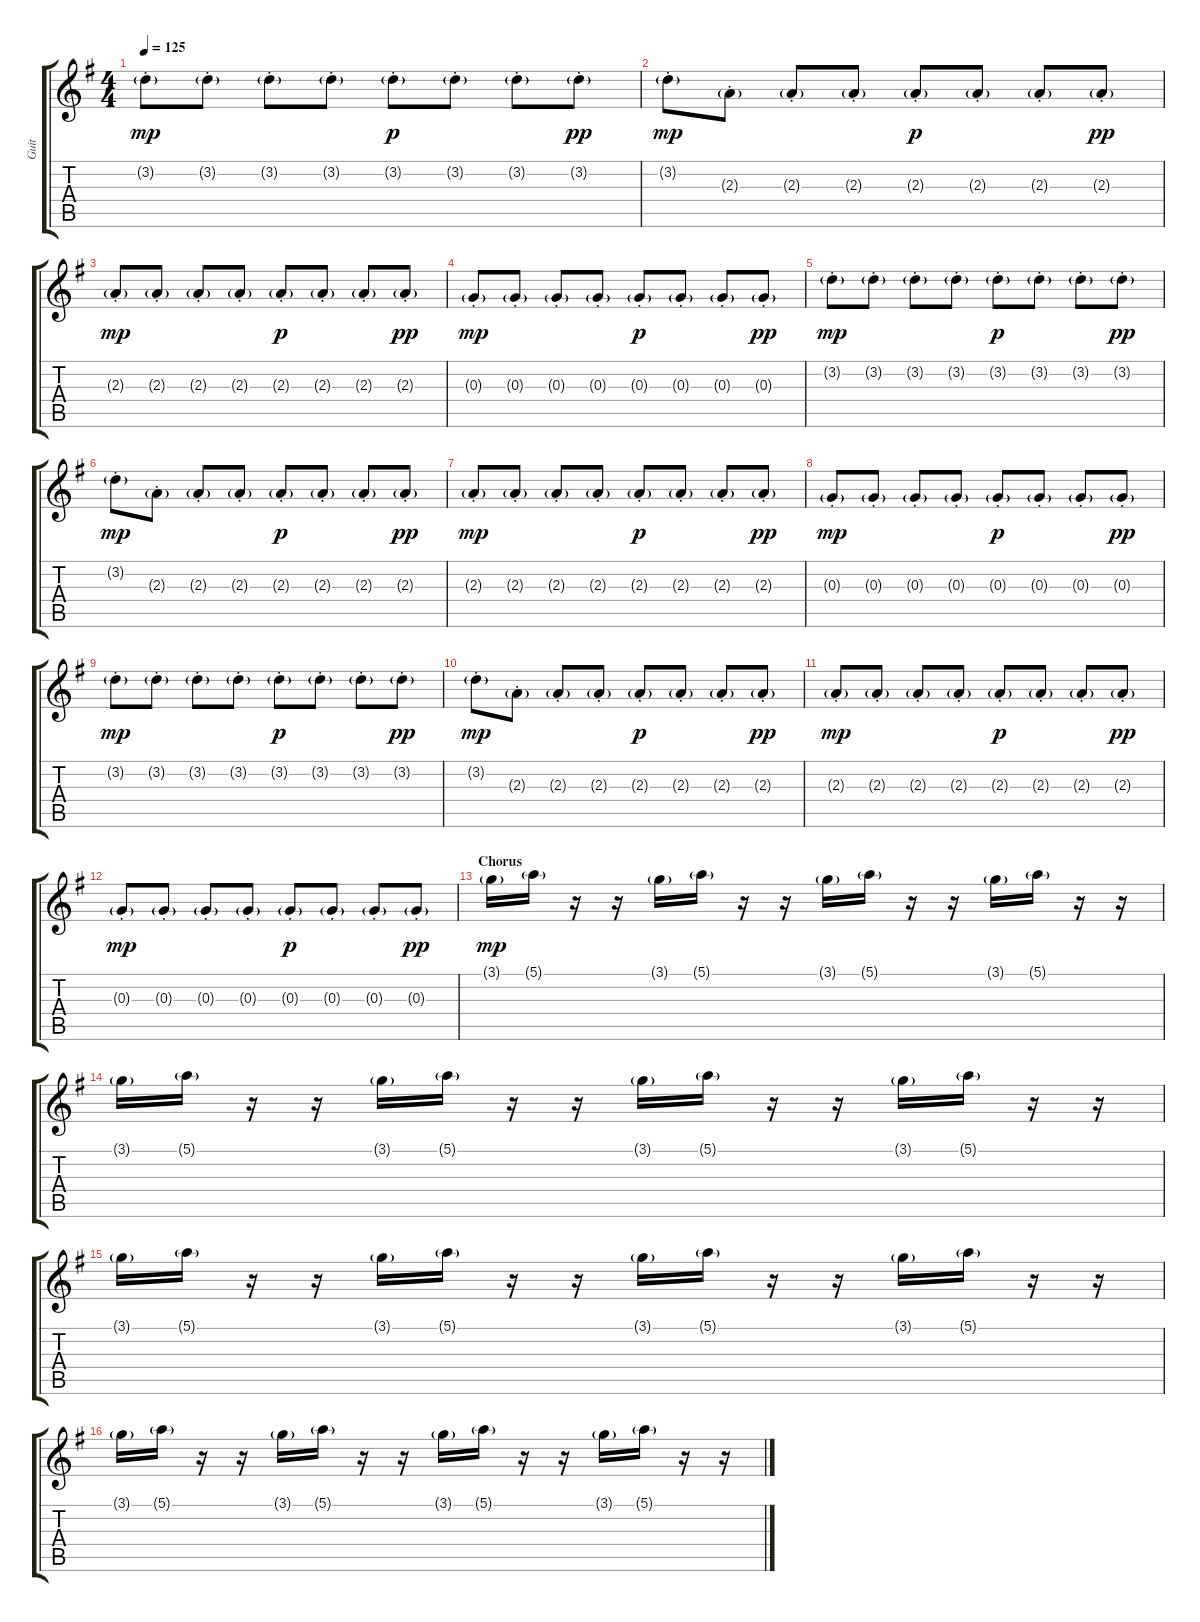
\track ("Guit" "Guit") {instrument electricguitarjazz}
\staff {score tabs}
\tuning (E4 B3 G3 D3 A2 E2) {hide}
\ts (4 4)
\tempo 125
\clef g2
\ks g
3.2{g st}.8{dy mp} 3.2{g st}.8 3.2{g st}.8 3.2{g st}.8 3.2{g st}.8{dy p} 3.2{g st}.8 3.2{g st}.8 3.2{g st}.8{dy pp} |
3.2{g st}.8{dy mp} 2.3{g st}.8 2.3{g st}.8 2.3{g st}.8 2.3{g st}.8{dy p} 2.3{g st}.8 2.3{g st}.8 2.3{g st}.8{dy pp} |
2.3{g st}.8{dy mp} 2.3{g st}.8 2.3{g st}.8 2.3{g st}.8 2.3{g st}.8{dy p} 2.3{g st}.8 2.3{g st}.8 2.3{g st}.8{dy pp} |
0.3{g st}.8{dy mp} 0.3{g st}.8 0.3{g st}.8 0.3{g st}.8 0.3{g st}.8{dy p} 0.3{g st}.8 0.3{g st}.8 0.3{g st}.8{dy pp} |
3.2{g st}.8{dy mp} 3.2{g st}.8 3.2{g st}.8 3.2{g st}.8 3.2{g st}.8{dy p} 3.2{g st}.8 3.2{g st}.8 3.2{g st}.8{dy pp} |
3.2{g st}.8{dy mp} 2.3{g st}.8 2.3{g st}.8 2.3{g st}.8 2.3{g st}.8{dy p} 2.3{g st}.8 2.3{g st}.8 2.3{g st}.8{dy pp} |
2.3{g st}.8{dy mp} 2.3{g st}.8 2.3{g st}.8 2.3{g st}.8 2.3{g st}.8{dy p} 2.3{g st}.8 2.3{g st}.8 2.3{g st}.8{dy pp} |
0.3{g st}.8{dy mp} 0.3{g st}.8 0.3{g st}.8 0.3{g st}.8 0.3{g st}.8{dy p} 0.3{g st}.8 0.3{g st}.8 0.3{g st}.8{dy pp} |
3.2{g st}.8{dy mp} 3.2{g st}.8 3.2{g st}.8 3.2{g st}.8 3.2{g st}.8{dy p} 3.2{g st}.8 3.2{g st}.8 3.2{g st}.8{dy pp} |
3.2{g st}.8{dy mp} 2.3{g st}.8 2.3{g st}.8 2.3{g st}.8 2.3{g st}.8{dy p} 2.3{g st}.8 2.3{g st}.8 2.3{g st}.8{dy pp} |
2.3{g st}.8{dy mp} 2.3{g st}.8 2.3{g st}.8 2.3{g st}.8 2.3{g st}.8{dy p} 2.3{g st}.8 2.3{g st}.8 2.3{g st}.8{dy pp} |
0.3{g st}.8{dy mp} 0.3{g st}.8 0.3{g st}.8 0.3{g st}.8 0.3{g st}.8{dy p} 0.3{g st}.8 0.3{g st}.8 0.3{g st}.8{dy pp} |
\section ("" "Chorus")
3.1{g}.16{dy mp} 5.1{g}.16 r.16 r.16 3.1{g}.16 5.1{g}.16 r.16 r.16 3.1{g}.16 5.1{g}.16 r.16 r.16 3.1{g}.16 5.1{g}.16 r.16 r.16 |
3.1{g}.16 5.1{g}.16 r.16 r.16 3.1{g}.16 5.1{g}.16 r.16 r.16 3.1{g}.16 5.1{g}.16 r.16 r.16 3.1{g}.16 5.1{g}.16 r.16 r.16 |
3.1{g}.16 5.1{g}.16 r.16 r.16 3.1{g}.16 5.1{g}.16 r.16 r.16 3.1{g}.16 5.1{g}.16 r.16 r.16 3.1{g}.16 5.1{g}.16 r.16 r.16 |
3.1{g}.16 5.1{g}.16 r.16 r.16 3.1{g}.16 5.1{g}.16 r.16 r.16 3.1{g}.16 5.1{g}.16 r.16 r.16 3.1{g}.16 5.1{g}.16 r.16 r.16
